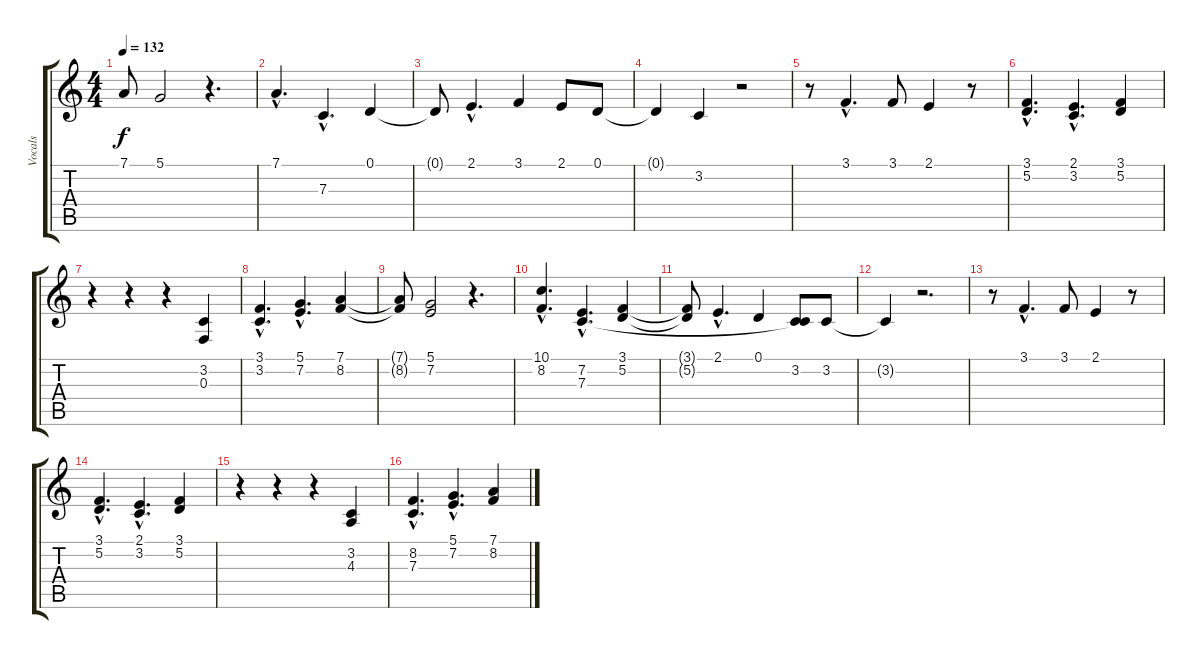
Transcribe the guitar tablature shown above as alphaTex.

\track ("Vocals" "Vocals") {instrument lead2sawtooth}
\staff {score tabs}
\tuning (D4 A3 F3 C3 G2 D2) {hide}
\ts (4 4)
\tempo 132
\clef g2
\ks c
7.1{t}.8{dy f} 5.1.2 r.4{d} |
7.1{hac}.4{d} 7.3{hac}.4{d} 0.1.4 |
0.1{t}.8 2.1{hac}.4{d} 3.1.4 2.1.8 0.1.8 |
0.1{t}.4 3.2.4 r.2 |
r.8 3.1{hac}.4{d} 3.1.8 2.1.4 r.8 |
(3.1{hac} 5.2{hac}).4{d} (2.1{hac} 3.2{hac}).4{d} (3.1 5.2).4 |
r.4 r.4 r.4 (3.2 0.3).4 |
(3.1{hac} 3.2{hac}).4{d} (5.1{hac} 7.2{hac}).4{d} (7.1 8.2).4 |
(7.1{t} 8.2{t}).8 (5.1 7.2).2 r.4{d} |
(10.1{hac} 8.2{hac}).4{d} (7.2{hac} 7.3{hac}).4{d} (3.1 5.2).4 |
(3.1{t} 5.2{t}).8 2.1{hac}.4{d} 0.1.4 (3.2 7.3{t}).8 3.2.8 |
3.2{t}.4 r.2{d} |
r.8 3.1{hac}.4{d} 3.1.8 2.1.4 r.8 |
(3.1{hac} 5.2{hac}).4{d} (2.1{hac} 3.2{hac}).4{d} (3.1 5.2).4 |
r.4 r.4 r.4 (3.2 4.3).4 |
(8.2{hac} 7.3{hac}).4{d} (5.1{hac} 7.2{hac}).4{d} (7.1 8.2).4
